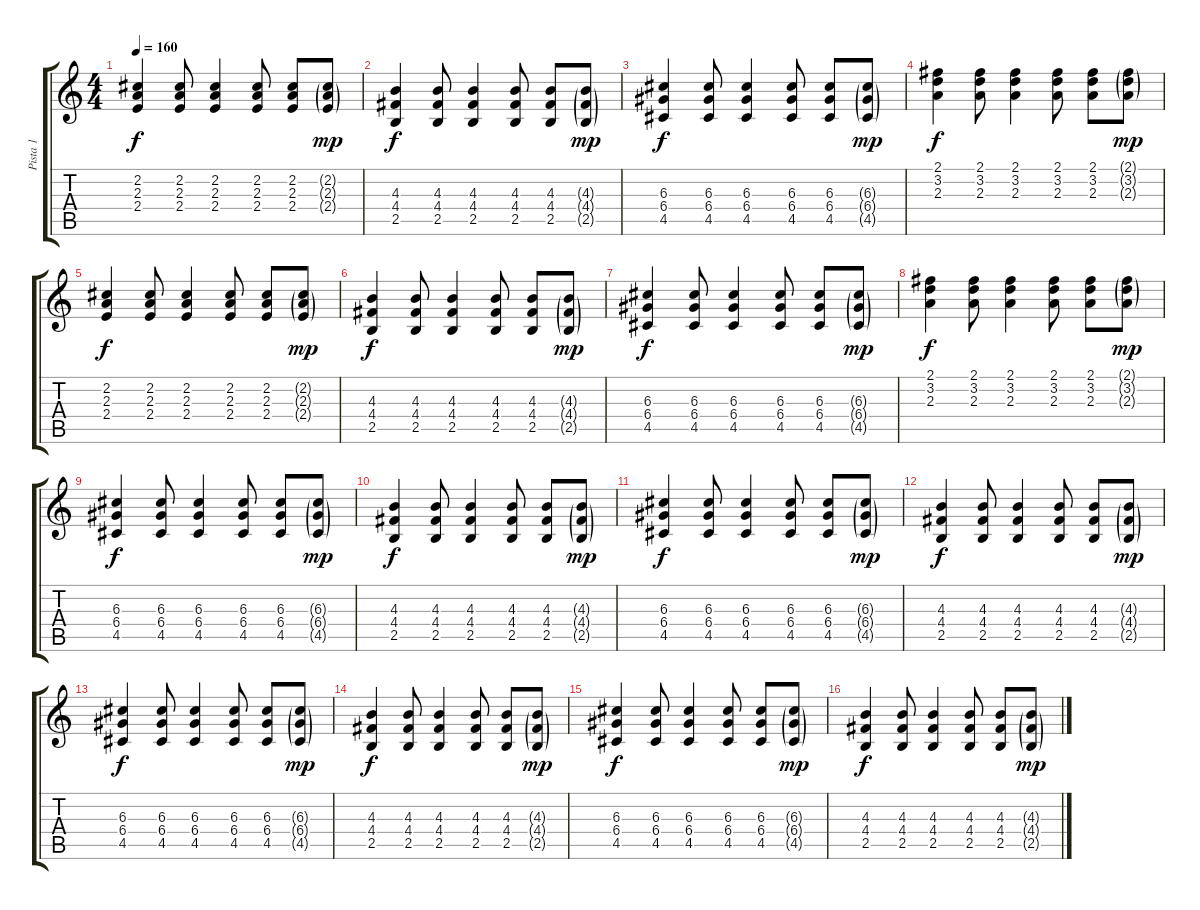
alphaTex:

\track ("Pista 1" "Pista 1") {instrument electricguitarclean}
\staff {score tabs}
\tuning (E4 B3 G3 D3 A2 E2) {hide}
\ts (4 4)
\tempo 160
\clef g2
\ks c
(2.2 2.3 2.4).4{dy f} (2.2 2.3 2.4).8 (2.2 2.3 2.4).4 (2.2 2.3 2.4).8 (2.2 2.3 2.4).8 (2.2{g} 2.3{g} 2.4{g}).8{dy mp} |
(4.3 4.4 2.5).4{dy f} (4.3 4.4 2.5).8 (4.3 4.4 2.5).4 (4.3 4.4 2.5).8 (4.3 4.4 2.5).8 (4.3{g} 4.4{g} 2.5{g}).8{dy mp} |
(6.3 6.4 4.5).4{dy f} (6.3 6.4 4.5).8 (6.3 6.4 4.5).4 (6.3 6.4 4.5).8 (6.3 6.4 4.5).8 (6.3{g} 6.4{g} 4.5{g}).8{dy mp} |
(2.1 3.2 2.3).4{dy f} (2.1 3.2 2.3).8 (2.1 3.2 2.3).4 (2.1 3.2 2.3).8 (2.1 3.2 2.3).8 (2.1{g} 3.2{g} 2.3{g}).8{dy mp} |
(2.2 2.3 2.4).4{dy f} (2.2 2.3 2.4).8 (2.2 2.3 2.4).4 (2.2 2.3 2.4).8 (2.2 2.3 2.4).8 (2.2{g} 2.3{g} 2.4{g}).8{dy mp} |
(4.3 4.4 2.5).4{dy f} (4.3 4.4 2.5).8 (4.3 4.4 2.5).4 (4.3 4.4 2.5).8 (4.3 4.4 2.5).8 (4.3{g} 4.4{g} 2.5{g}).8{dy mp} |
(6.3 6.4 4.5).4{dy f} (6.3 6.4 4.5).8 (6.3 6.4 4.5).4 (6.3 6.4 4.5).8 (6.3 6.4 4.5).8 (6.3{g} 6.4{g} 4.5{g}).8{dy mp} |
(2.1 3.2 2.3).4{dy f} (2.1 3.2 2.3).8 (2.1 3.2 2.3).4 (2.1 3.2 2.3).8 (2.1 3.2 2.3).8 (2.1{g} 3.2{g} 2.3{g}).8{dy mp} |
(6.3 6.4 4.5).4{dy f} (6.3 6.4 4.5).8 (6.3 6.4 4.5).4 (6.3 6.4 4.5).8 (6.3 6.4 4.5).8 (6.3{g} 6.4{g} 4.5{g}).8{dy mp} |
(4.3 4.4 2.5).4{dy f} (4.3 4.4 2.5).8 (4.3 4.4 2.5).4 (4.3 4.4 2.5).8 (4.3 4.4 2.5).8 (4.3{g} 4.4{g} 2.5{g}).8{dy mp} |
(6.3 6.4 4.5).4{dy f} (6.3 6.4 4.5).8 (6.3 6.4 4.5).4 (6.3 6.4 4.5).8 (6.3 6.4 4.5).8 (6.3{g} 6.4{g} 4.5{g}).8{dy mp} |
(4.3 4.4 2.5).4{dy f} (4.3 4.4 2.5).8 (4.3 4.4 2.5).4 (4.3 4.4 2.5).8 (4.3 4.4 2.5).8 (4.3{g} 4.4{g} 2.5{g}).8{dy mp} |
(6.3 6.4 4.5).4{dy f} (6.3 6.4 4.5).8 (6.3 6.4 4.5).4 (6.3 6.4 4.5).8 (6.3 6.4 4.5).8 (6.3{g} 6.4{g} 4.5{g}).8{dy mp} |
(4.3 4.4 2.5).4{dy f} (4.3 4.4 2.5).8 (4.3 4.4 2.5).4 (4.3 4.4 2.5).8 (4.3 4.4 2.5).8 (4.3{g} 4.4{g} 2.5{g}).8{dy mp} |
(6.3 6.4 4.5).4{dy f} (6.3 6.4 4.5).8 (6.3 6.4 4.5).4 (6.3 6.4 4.5).8 (6.3 6.4 4.5).8 (6.3{g} 6.4{g} 4.5{g}).8{dy mp} |
(4.3 4.4 2.5).4{dy f} (4.3 4.4 2.5).8 (4.3 4.4 2.5).4 (4.3 4.4 2.5).8 (4.3 4.4 2.5).8 (4.3{g} 4.4{g} 2.5{g}).8{dy mp}
